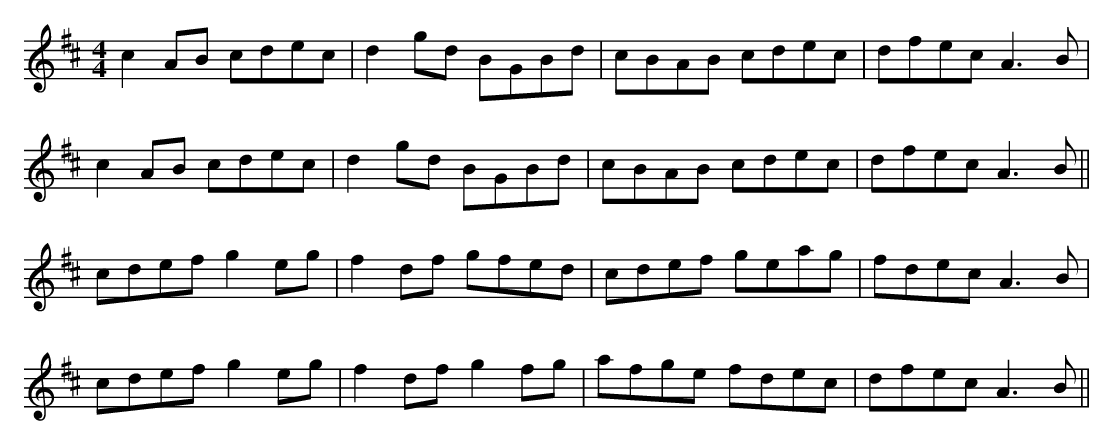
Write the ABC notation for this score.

X:1
M:4/4
K:Amix
c2AB cdec|d2gd BGBd|cBAB cdec|dfec A3B|
c2AB cdec|d2gd BGBd|cBAB cdec|dfec A3B||
cdef g2eg|f2df gfed|cdef geag|fdec A3B|
cdef g2eg|f2df g2fg|afge fdec|dfec A3B||
